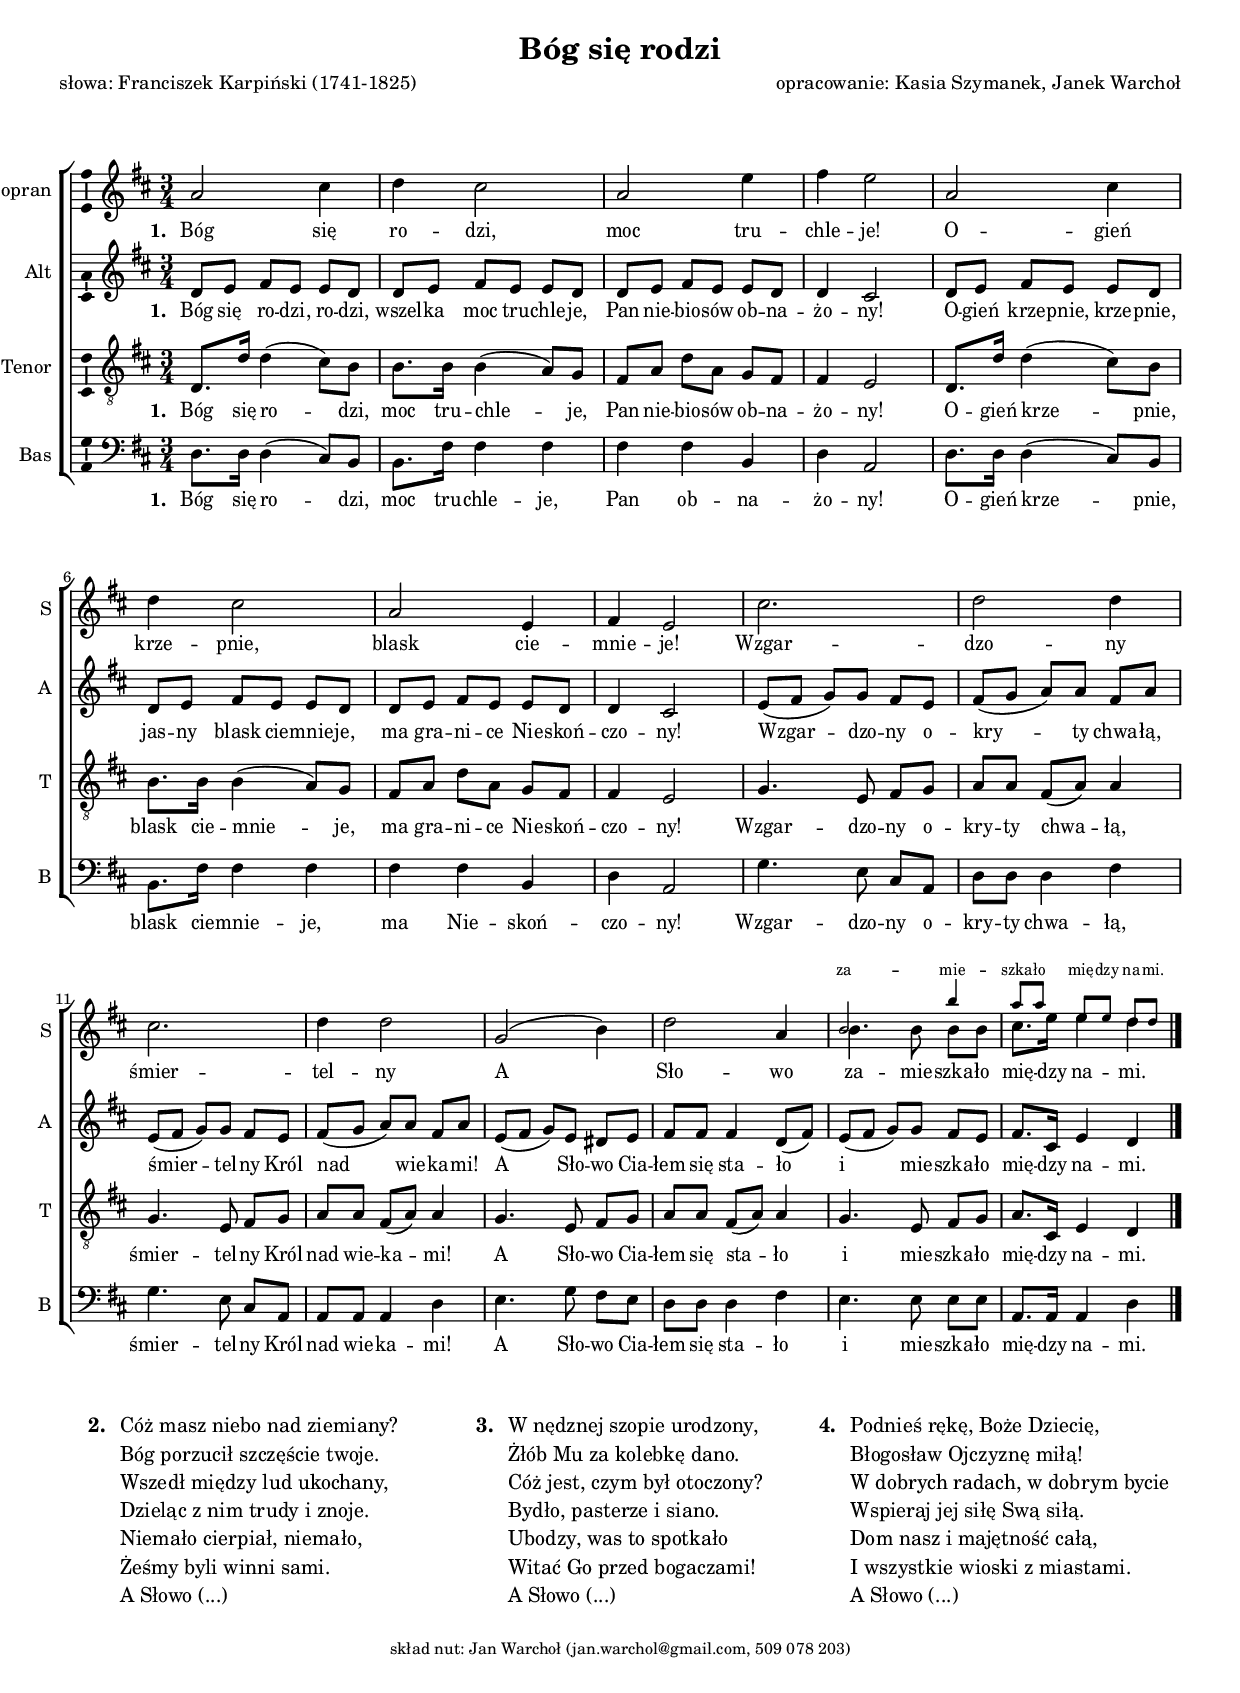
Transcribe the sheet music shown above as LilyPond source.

\version "2.19.0"
#(ly:set-option 'strokeadjust #t)

%{
POMYSŁ:
dać "wzgardzony" i "śmiertelny" dokładnie tak samo, bez tej różnicy w basach
którą można przenieść do "a słowo" (i może wtedy uda się tam coś zmienić).
Można wtedy będzie użyć repetycji żeby był lepszy spacing.
%}

\header {
  title = "Bóg się rodzi"
  poet = "słowa: Franciszek Karpiński (1741-1825)"
  composer = "opracowanie: Kasia Szymanek, Janek Warchoł"
}

%--------------------------------MELODIA
metrumitp = {
  \key d \major
  \time 3/4
  \set Timing.beamExceptions = #'()
  \tempo ""
}
melodiaSopranu =
\relative f' {
  \metrumitp
  a2 cis4 |
  d4 cis2 |
  a2 e'4 |
  fis4 e2 |
  a,2 cis4 |
  d4 cis2 |
  a2 e4 |
  fis4 e2 |
  cis'2. |
  d2 d4 |
  \break
  cis2. |
  d4 d2 |
  g,2(  b4) |
  d2 a4 |
  <<
    {
      b4. b8 b b |
      cis8. e16 e4 d |
    }
    \new Voice = sopranPierwszy {
      \voiceOne
      \set fontSize = #-2
      b2 b'4 |
      a8 a e e d d |
    }
    \new Lyrics \with { alignAboveContext = sopran }
    \lyricsto sopranPierwszy \lyricmode {
      \set fontSize = #-2
      za -- mie -- szka -- ło mię -- dzy na -- mi.
    }
  >>
  \bar "|."
}

melodiaAltu =
\relative f' {
  \metrumitp
  \repeat unfold 2 {
    d8 e fis e e d |
    d8 e fis e e d |
    d8 e fis e e d |
    d4 cis2 |
  }
  \repeat unfold 2 {
    e8( fis g) g fis e |
    fis8( g a) a fis a |
  }
  e8( fis g) e8 dis e |
  fis8 fis fis4 d8( fis) |
  e8( fis g) g fis e |
  fis8. cis16 e4 d |
  \bar "|."
}

melodiaTenorow =
\relative f {
  \metrumitp
  \repeat unfold 2 {
    d8. d'16 d4( cis8) b |
    b8. b16 b4( a8) g |
    fis8 a d a g fis |
    fis4 e2 |
  }
  \repeat unfold 3 {
    g4. e8 fis g |
    a8 a fis( a) a4 |
  }
  g4. e8 fis g |
  a8. cis,16 e4 d |
  \bar "|."
}

melodiaBasow =
\relative f {
  \metrumitp
  \repeat unfold 2 {
    d8. d16 d4( cis8) b |
    b8. fis'16 fis4 fis |
    fis4 fis b, |
    d4 a2 |
  }
  g'4. e8 cis a |
  d8 d d4 fis |
  g4. e8 cis a |
  a8 a a4 d |
  e4. g8 fis e |
  d8 d d4 fis |
  e4. e8 e e |
  a,8. a16 a4 d |
  \bar "|."
}
akordy = \chordmode {
}

%--------------------------------SŁOWA

wzgardzony = \lyricmode {
  Wzgar -- dzo -- ny o -- kry -- ty chwa -- łą,
  śmier -- tel -- ny Król nad wie -- ka -- mi!
  A Sło -- wo Cia -- łem się sta -- ło
  i mie -- szka -- ło mię -- dzy na -- mi.
  i mie -- szka -- ło mię -- dzy na -- mi.
}

tekstSopranu = \lyricmode {
  \set stanza = "1. "
  Bóg się ro -- dzi, moc  tru -- chle -- je!
  O -- gień krze -- pnie, blask cie -- mnie -- je!
  Wzgar -- dzo -- ny śmier -- tel -- ny
  A Sło -- wo
  za -- mie -- szka -- ło mię -- dzy na -- mi.
}
tekstAltu = \lyricmode {
  \set stanza = "1. "
  Bóg się ro -- dzi, ro -- dzi, wszel -- ka moc  tru -- chle -- je,
  Pan nie -- bio -- sów ob -- na -- żo -- ny!
  O -- gień krze -- pnie,  krze -- pnie, jas -- ny blask cie -- mnie -- je,
  ma gra -- ni -- ce Nie -- skoń -- czo -- ny!
  \wzgardzony
}
tekstTenorow = \lyricmode {
  \set stanza = "1. "
  Bóg się ro -- dzi, moc  tru -- chle -- je,
  Pan nie -- bio -- sów ob -- na -- żo -- ny!
  O -- gień krze -- pnie, blask cie -- mnie -- je,
  ma gra -- ni -- ce Nie -- skoń -- czo -- ny!
  \wzgardzony
}
tekstBasow = \lyricmode {
  \set stanza = "1. "
  Bóg się ro -- dzi, moc  tru -- chle -- je,
  Pan ob -- na -- żo -- ny!
  O -- gień krze -- pnie, blask cie -- mnie -- je,
  ma Nie -- skoń -- czo -- ny!
  \wzgardzony
}

zwrotkaII = \markup \column {
  "Cóż masz niebo nad ziemiany? "
  "Bóg porzucił szczęście twoje."
  "Wszedł między lud ukochany,"
  "Dzieląc z nim trudy i znoje."
  "Niemało cierpiał, niemało,"
  "Żeśmy byli winni sami."
  "A Słowo (...)"
}
zwrotkaIII = \markup \column {
  "W nędznej szopie urodzony, "
  "Żłób Mu za kolebkę dano."
  "Cóż jest, czym był otoczony?"
  "Bydło, pasterze i siano."
  "Ubodzy, was to spotkało"
  "Witać Go przed bogaczami!"
  "A Słowo (...)"
}
zwrotkaIV = \markup \column {
  "Podnieś rękę, Boże Dziecię,"
  "Błogosław Ojczyznę miłą!"
  "W dobrych radach, w dobrym bycie"
  "Wspieraj jej siłę Swą siłą."
  "Dom nasz i majętność całą,"
  "I wszystkie wioski z miastami."
  "A Słowo (...)"
}
zwrotkaV = \markup {
}

%--------------------------------USTAWIENIA

#(set-global-staff-size 16.5)

\paper {
  indent = 2 \mm
  system-count = 3
  short-indent = 2 \mm
  %left-margin = 15 \mm
  %right-margin = 15 \mm
  top-markup-spacing #'basic-distance = 8
  markup-system-spacing #'basic-distance = 18
  system-system-spacing #'basic-distance = 18
  system-system-spacing #'padding = 1
  score-markup-spacing #'basic-distance = 15
  %ragged-last-bottom = ##f
}

#(define powiekszenie-zwrotek '(1.05 . 1.1))
#(define interlinia '(baseline-skip . 3)) % 3 is Lily default
odstepMiedzyZwrotkami = \markup \vspace #2
odstepOdNumeruDoZwrotki = \markup \hspace #1

\layout {
  \override LyricText #'stencil =
  #(lambda (grob)
     (ly:stencil-scale (lyric-text::print grob) 0.9 1))
}

%--------------------------------STRUKTURA

\score {
  \new ChoirStaff <<
    \new ChordNames {
      \germanChords
      \set chordNameLowercaseMinor = ##t
      \akordy
    }
    \new Staff = sopran {
      \clef treble
      \set Staff.instrumentName = "Sopran "
      \set Staff.shortInstrumentName = "S "
      \new Voice = sopran
      \with { \consists "Ambitus_engraver" } {
        \set Staff.midiInstrument = "clarinet"
        \dynamicUp
        \tupletUp
        \melodiaSopranu
      }
    }
    \new Lyrics \lyricsto sopran \tekstSopranu

    \new Staff = alt
    \with { \consists "Ambitus_engraver" } {
      \clef treble
      \set Staff.instrumentName = "Alt "
      \set Staff.shortInstrumentName = "A "
      \new Voice = alt {
        \set Staff.midiInstrument = "clarinet"
        \dynamicUp
        \tupletUp
        \melodiaAltu
      }
    }
    \new Lyrics \lyricsto alt \tekstAltu

    \new Staff = tenor
    \with { \consists "Ambitus_engraver" } {
      \clef "treble_8"
      \set Staff.instrumentName = "Tenor "
      \set Staff.shortInstrumentName = "T "
      \new Voice = tenor {
        \set Staff.midiInstrument = "clarinet"
        \dynamicUp
        \tupletUp
        \melodiaTenorow
      }
    }
    \new Lyrics \lyricsto tenor \tekstTenorow

    \new Staff = bas
    \with { \consists "Ambitus_engraver" } {
      \clef bass
      \set Staff.instrumentName = "Bas "
      \set Staff.shortInstrumentName = "B "
      \new Voice = bas {
        \set Staff.midiInstrument = "clarinet"
        \dynamicUp
        \tupletUp
        \melodiaBasow
      }
    }
    \new Lyrics \lyricsto bas \tekstBasow
  >>
  \layout {
  }
  \midi {
    \tempo 4=85
  }
}

\markup {
  \fill-line {
    \scale #powiekszenie-zwrotek {
      \null

      \override #interlinia
      \line {
        \bold
        "2."
        \odstepOdNumeruDoZwrotki
        \zwrotkaII
      }

      \null

      \override #interlinia
      \line {
        \bold
        "3."
        \odstepOdNumeruDoZwrotki
        \zwrotkaIII
      }

      \null

      \override #interlinia
      \line {
        \bold
        "4."
        \odstepOdNumeruDoZwrotki
        \zwrotkaIV
      }

      \null
    }
  }
}

%--------------------------------STOPKA

\paper {
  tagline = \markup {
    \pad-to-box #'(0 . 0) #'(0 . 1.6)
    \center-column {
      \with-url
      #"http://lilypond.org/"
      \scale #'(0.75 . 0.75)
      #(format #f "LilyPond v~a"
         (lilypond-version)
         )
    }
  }

  oddFooterMarkup = \markup {
    \override #'(baseline-skip . 1)
    \column {
      \fill-line {
        %% Copyright header field only on first page in each bookpart.
        \on-the-fly #part-first-page {
          \override #'(baseline-skip . 2)
          \center-column {
            \scale #'(1 . 1)
            \fromproperty #'header:copyright
            \scale #'(0.85 . 0.85)
            "skład nut: Jan Warchoł (jan.warchol@gmail.com, 509 078 203)"
          }
        }
      }
      \fill-line {
        %% Tagline header field only on last page in the book.
        \on-the-fly #last-page \fromproperty #'header:tagline
      }
    }
  }
}
